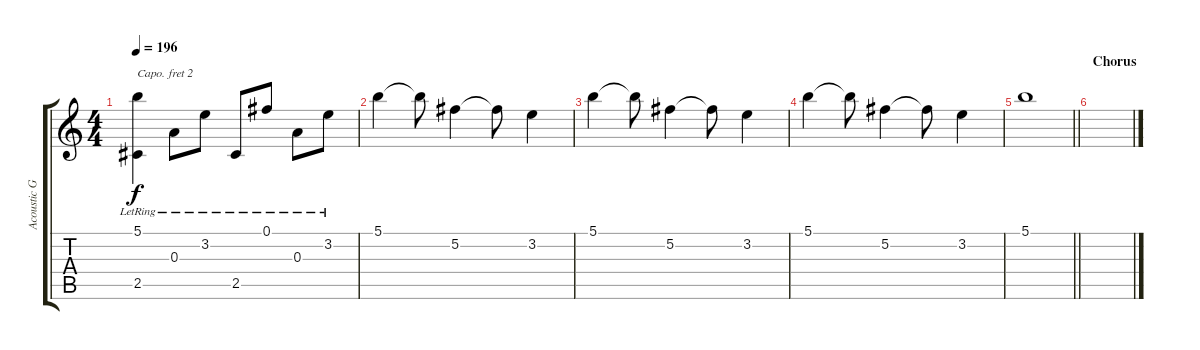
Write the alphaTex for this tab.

\track ("Acoustic Guitar  2" "Acoustic G") {instrument acousticguitarsteel}
\staff {score tabs}
\capo 2
\tuning (E4 B3 G3 D3 A2 E2) {hide}
\ts (4 4)
\tempo 196
\clef g2
\ks c
(5.1{lr} 2.5{lr}).4{dy f} 0.3{lr}.8 3.2{lr}.8 2.5{lr}.8 0.1{lr}.8 0.3{lr}.8 3.2{lr}.8 |
5.1.4 5.1{t}.8 5.2.4 5.2{t}.8 3.2.4 |
5.1.4 5.1{t}.8 5.2.4 5.2{t}.8 3.2.4 |
5.1.4 5.1{t}.8 5.2.4 5.2{t}.8 3.2.4 |
\barLineRight lightlight
5.1.1 |
\section ("" "Chorus")
